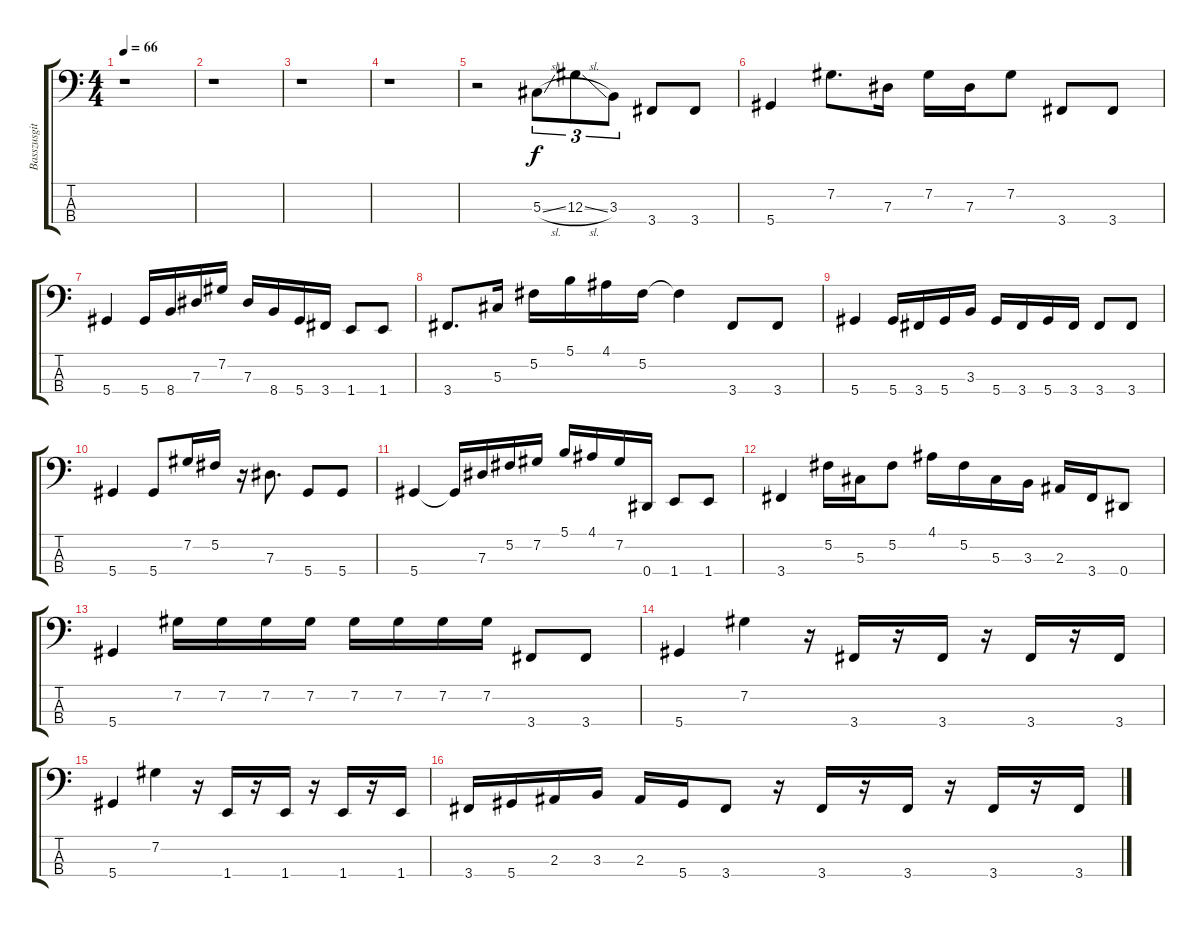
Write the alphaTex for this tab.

\track ("Basszusgitár (Yngwie Malmsteen)" "Basszusgit") {instrument electricbassfinger}
\staff {score tabs}
\tuning (Gb2 Db2 Ab1 Eb1) {hide}
\ts (4 4)
\tempo 66
\clef f4
\ks c
r.1{dy f} |
r.1 |
r.1 |
r.1 |
r.2 5.3{sl}.8{tu (3 2)} 12.3{sl}.8{tu (3 2)} 3.3.8{tu (3 2)} 3.4.8 3.4.8 |
5.4.4 7.2.8{d} 7.3.16 7.2.16 7.3.16 7.2.8 3.4.8 3.4.8 |
5.4.4 5.4.16 8.4.16 7.3.16 7.2.16 7.3.16 8.4.16 5.4.16 3.4.16 1.4.8 1.4.8 |
3.4.8{d} 5.3.16 5.2.16 5.1.16 4.1.16 5.2.16 5.2{t}.4 3.4.8 3.4.8 |
5.4.4 5.4.16 3.4.16 5.4.16 3.3.16 5.4.16 3.4.16 5.4.16 3.4.16 3.4.8 3.4.8 |
5.4.4 5.4.8 7.2.16 5.2.16 r.16 7.3.8{d} 5.4.8 5.4.8 |
5.4.4 5.4{t}.16 7.3.16 5.2.16 7.2.16 5.1.16 4.1.16 7.2.16 0.4.16 1.4.8 1.4.8 |
3.4.4 5.2.16 5.3.16 5.2.8 4.1.16 5.2.16 5.3.16 3.3.16 2.3.16 3.4.16 0.4.8 |
5.4.4 7.2.16 7.2.16 7.2.16 7.2.16 7.2.16 7.2.16 7.2.16 7.2.16 3.4.8 3.4.8 |
5.4.4 7.2.4 r.16 3.4.16 r.16 3.4.16 r.16 3.4.16 r.16 3.4.16 |
5.4.4 7.2.4 r.16 1.4.16 r.16 1.4.16 r.16 1.4.16 r.16 1.4.16 |
3.4.16 5.4.16 2.3.16 3.3.16 2.3.16 5.4.16 3.4.8 r.16 3.4.16 r.16 3.4.16 r.16 3.4.16 r.16 3.4.16
